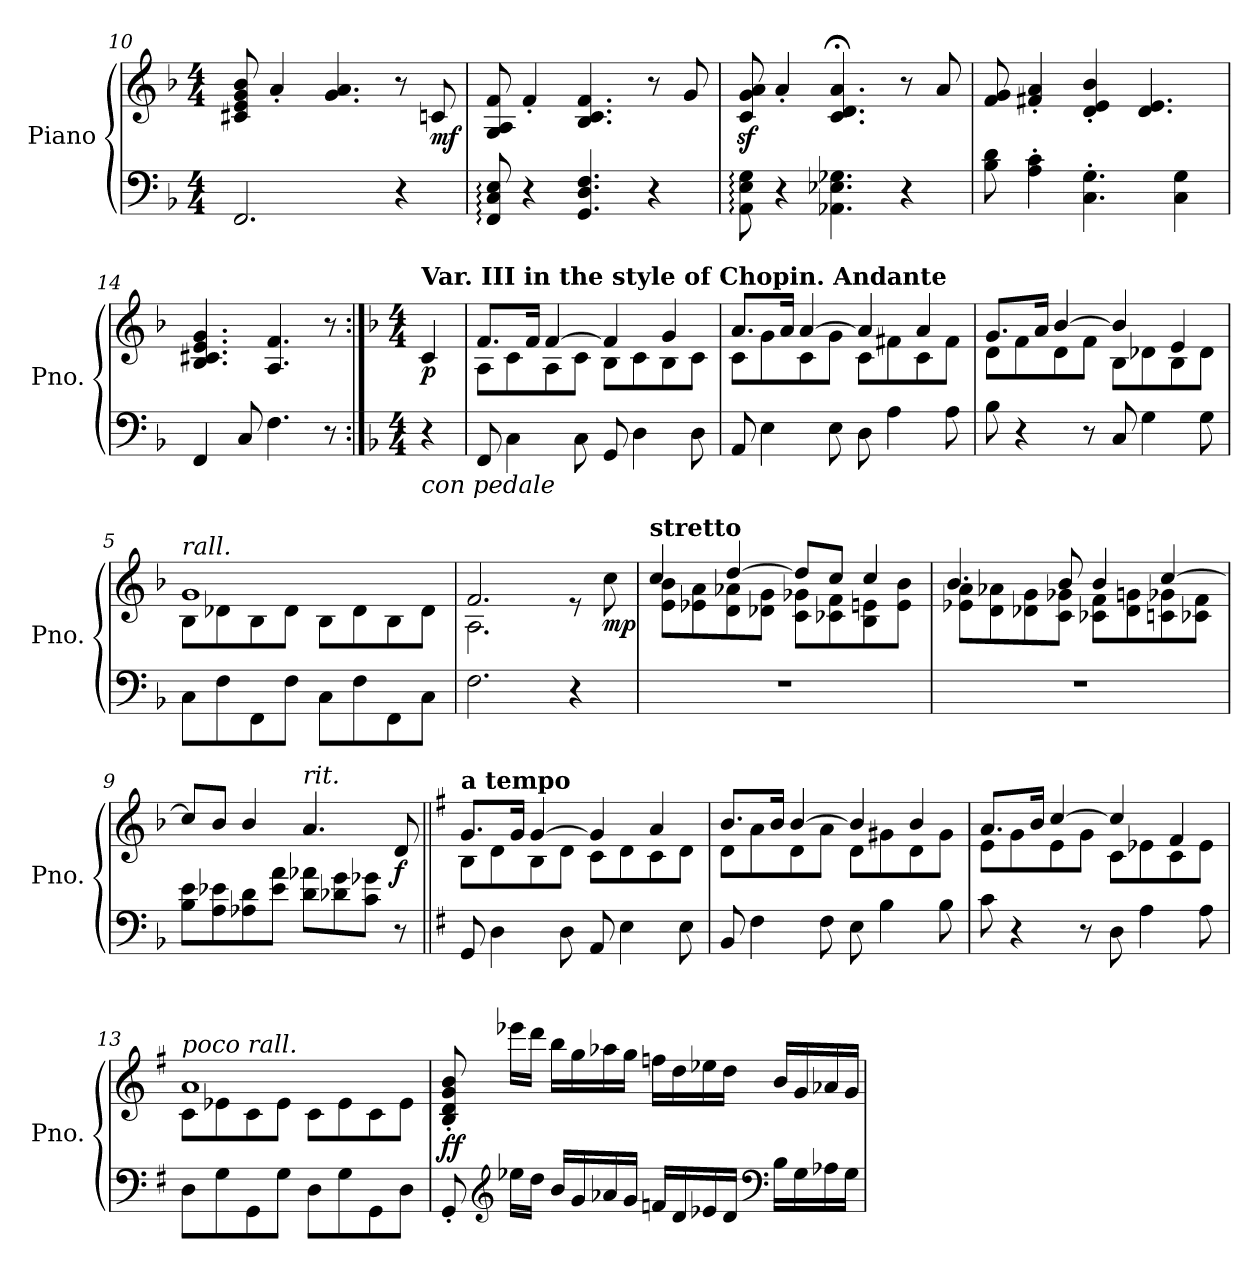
**kern	**kern	**dynam
*part1	*part1	*part1
*staff2	*staff1	*staff1/2
*I"Piano	*	*
*I'Pno.	*	*
*clefF4	*clefG2	*
*k[b-]	*k[b-]	*
*M4/4	*M4/4	*
=10	=10	=10
2.FF/	8c#X/ 8e/ 8g/ 8b-/	.
.	4a'/	.
.	4.g/ 4.a/	.
4r	8r	.
!	!	!LO:DY:b
.	8cn/	mf
=11	=11	=11
8FF/: 8C/: 8E/:	8G/ 8A/ 8f/	.
4r	4f'/	.
4.GG/ 4.D/ 4.F/	4.B-/ 4.c/ 4.f/	.
4r	8r	.
.	8g/	.
=12	=12	=12
8AA\: 8E\: 8G\:	8c/z< 8g/z< 8a/z<	.
4r	4a'/	.
4.AA-X\ 4.E-X\ 4.G-X\	4.c/;< 4.d/;< 4.a/;<	.
4r	8r	.
.	8a/	.
=13	=13	=13
8B-\ 8d\	8f/ 8g/	.
4A\' 4c\'	4f#X/' 4a/'	.
4.C\' 4.G\'	4d/' 4e/' 4b-/'	.
.	4.d/ 4.e/	.
4C\ 4G\	.	.
!!LO:LB:g=z
=14	=14	=14
4FF/	4.B-/ 4.c#X/ 4.e/ 4.g/	.
8C/	.	.
4.F\	4.A/ 4.f/	.
8r	8r	.
!!LO:LB:g=z
=1:|!	=1:|!	=1:|!
*k[b-]	*k[b-]	*
*M4/4	*M4/4	*
*	*MM80	*
!	!LO:TX:a:B:t=Var. III in the style of Chopin.  Andante	!
!LO:TX:b:i:t=con pedale	!	!
!	!	!LO:DY:b
4r	4c/	p
=2	=2	=2
*	*^	*
8FF/	8.f/L	8A\L	.
4C\	.	8c\	.
.	16f/Jk	.	.
.	[4f/	8A\	.
8C\	.	8c\J	.
8GG/	4f/]	8B-\L	.
4D\	.	8c\	.
.	4g/	8B-\	.
8D\	.	8c\J	.
=3	=3	=3	=3
8AA/	8.a/L	8c\L	.
4E\	.	8g\	.
.	16a/Jk	.	.
.	[4a/	8c\	.
8E\	.	8g\J	.
8D\	4a/]	8c\L	.
4A\	.	8f#X\	.
.	4a/	8c\	.
8A\	.	8f#\J	.
=4	=4	=4	=4
8B-\	8.g/L	8d\L	.
4r	.	8f\	.
.	16a/Jk	.	.
.	[4b-/	8d\	.
8r	.	8f\J	.
8C/	4b-/]	8B-\L	.
4G\	.	8d-X\	.
.	4e/	8B-\	.
8G\	.	8d-\J	.
=5	=5	=5	=5
!	!LO:TX:a:i:t=rall.	!	!
8C\L	1g	8B-\L	.
8F\	.	8d-X\	.
8FF\	.	8B-\	.
8F\J	.	8d-\J	.
8C\L	.	8B-\L	.
8F\	.	8d-\	.
8FF\	.	8B-\	.
8C\J	.	8d-\J	.
!!LO:LB:g=z	!!
=6	=6	=6	=6
2.F\	2.f/	2.A\	.
4r	8re	4ryy	.
!	!	!	!LO:DY:b
.	8cc\	.	mp
=7	=7	=7	=7
*	*MM120	*	*
!	!LO:TX:a:B:t=stretto	!	!
1r	4cc/	8e\<< 8b-\<<L	.
.	.	8e-X\<< 8a\<<	.
.	[4dd/	8d\ 8a-X\	.
.	.	8d-X\ 8g\J	.
.	8dd/L]	8c\ 8g-X\L	.
.	8cc/J	8c-X\<< 8f\<<	.
.	4cc/	8B-\ 8en\	.
.	.	8e\ 8b-\J	.
=8	=8	=8	=8
1r	4.b-/	8e-X\ 8a\L	.
.	.	8d\ 8a-X\	.
.	.	8d-X\ 8g\	.
.	8b-/	8c\ 8g-X\J	.
.	4b-/	8c-X\ 8f\L	.
.	.	8d-\ 8gn\	.
.	[4cc/	8cn\ 8g-X\	.
.	.	8c-X\ 8f\J	.
*	*v	*v	*
=9	=9	=9
8B-\ 8e\L	8cc/L]	.
8A\ 8e-X\	8b-/J	.
8A-X\ 8d\	4b-/	.
8e-\ 8a\J	.	.
!	!LO:TX:a:i:t=rit.	!
8d\ 8a-X\L	4.a/	.
8d-X\ 8g\	.	.
8c\ 8g-X\J	.	.
!	!	!LO:DY:b
8r	8d/	f
!!LO:PB:g=z
=10||	=10||	=10||
*k[f#]	*k[f#]	*
*	*MM80	*
*	*^	*
!	!LO:TX:a:B:t=a tempo	!	!
8GG/	8.g/L	8B\L	.
4D\	.	8d\	.
.	16g/Jk	.	.
.	[4g/	8B\	.
8D\	.	8d\J	.
8AA/	4g/]	8c\L	.
4E\	.	8d\	.
.	4a/	8c\	.
8E\	.	8d\J	.
=11	=11	=11	=11
8BB/	8.b/L	8d\L	.
4F#\	.	8a\	.
.	16b/Jk	.	.
.	[4b/	8d\	.
8F#\	.	8a\J	.
8E\	4b/]	8d\L	.
4B\	.	8g#X\	.
.	4b/	8d\	.
8B\	.	8g#\J	.
=12	=12	=12	=12
8c\	8.a/L	8e\L	.
4r	.	8g\	.
.	16b/Jk	.	.
.	[4cc/	8e\	.
8r	.	8g\J	.
8D\	4cc/]	8c\L	.
4A\	.	8e-X\	.
.	4f#/	8c\	.
8A\	.	8e-\J	.
=13	=13	=13	=13
!	!LO:TX:a:i:t=poco rall.	!	!
8D\L	1a	8c\L	.
8G\	.	8e-X\	.
8GG\	.	8c\	.
8G\J	.	8e-\J	.
8D\L	.	8c\L	.
8G\	.	8e-\	.
8GG\	.	8c\	.
8D\J	.	8e-\J	.
*	*v	*v	*
!!LO:LB:g=z
=14	=14	=14
*	*MM160	*
*	*^	*
!	!LO:TX:a:B:t=Allegro con brio	!	!
!	!	!	!LO:DY:b
*	*v	*v	*
8GG'/	8B/' 8d/' 8g/' 8b/'	ff
*clefG2	*	*
16ee-X\LL	16eee-X\LL	.
16dd\JJ	16ddd\JJ	.
16b/LL	16bb\LL	.
16g/	16gg\	.
16a-X/	16aa-X\	.
16g/JJ	16gg\JJ	.
16fn/LL	16ffn\LL	.
16d/	16dd\	.
16e-X/	16ee-X\	.
16d/JJ	16dd\JJ	.
*clefF4	*	*
16B\LL	16b/LL	.
16G\	16g/	.
16A-X\	16a-X/	.
16G\JJ	16g/JJ	.
=	=	=
*-	*-	*-
